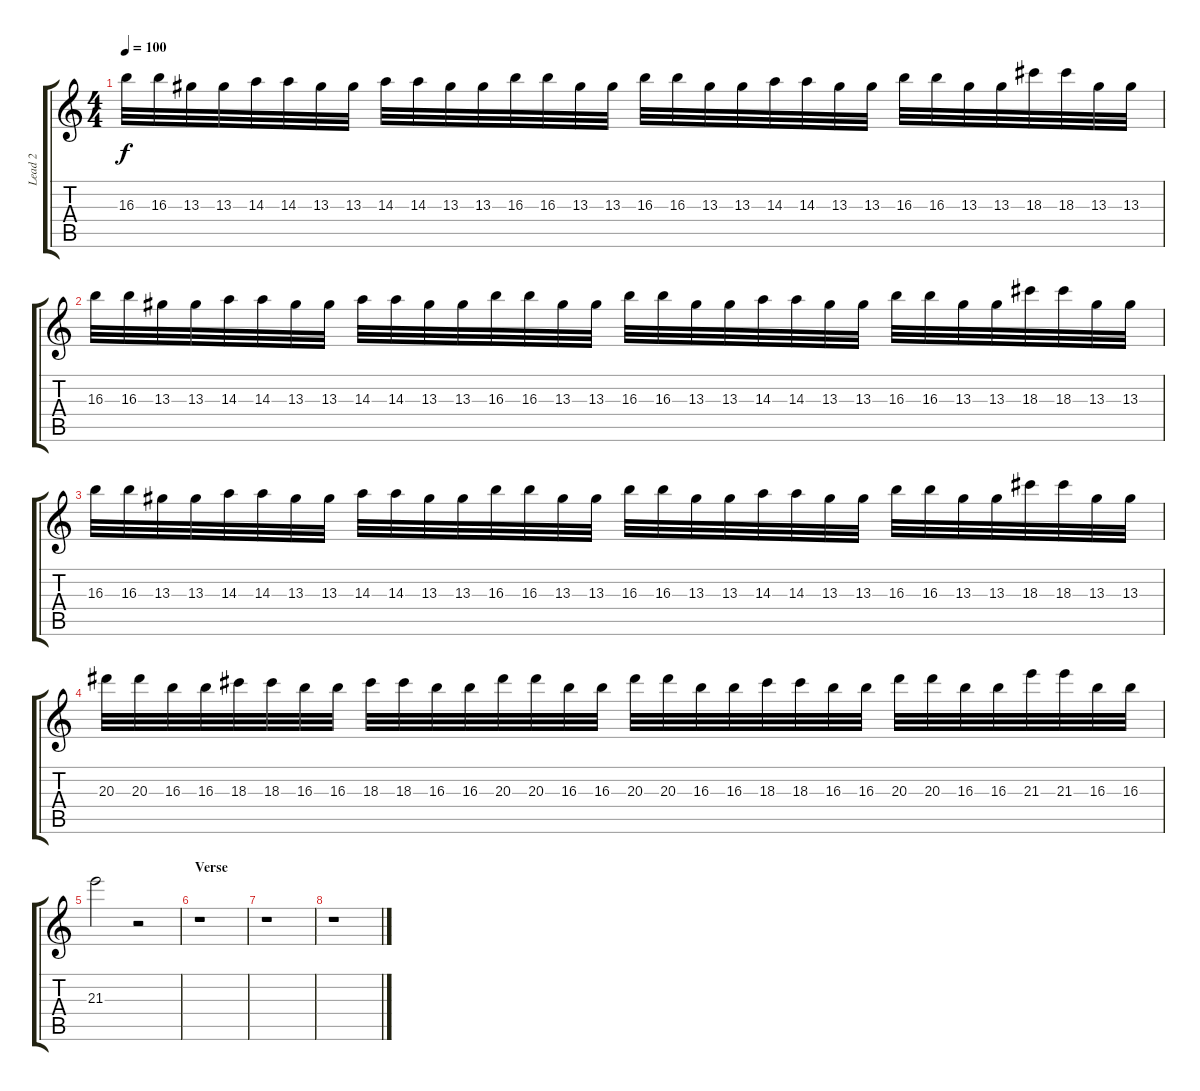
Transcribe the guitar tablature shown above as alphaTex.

\track ("Lead 2" "Lead 2") {instrument distortionguitar}
\staff {score tabs}
\tuning (E4 B3 G3 D3 A2 E2) {hide}
\ts (4 4)
\section ("" "")
\tempo 100
\clef g2
\ks c
16.3.32{dy f} 16.3.32 13.3.32 13.3.32 14.3.32 14.3.32 13.3.32 13.3.32 14.3.32 14.3.32 13.3.32 13.3.32 16.3.32 16.3.32 13.3.32 13.3.32 16.3.32 16.3.32 13.3.32 13.3.32 14.3.32 14.3.32 13.3.32 13.3.32 16.3.32 16.3.32 13.3.32 13.3.32 18.3.32 18.3.32 13.3.32 13.3.32 |
16.3.32 16.3.32 13.3.32 13.3.32 14.3.32 14.3.32 13.3.32 13.3.32 14.3.32 14.3.32 13.3.32 13.3.32 16.3.32 16.3.32 13.3.32 13.3.32 16.3.32 16.3.32 13.3.32 13.3.32 14.3.32 14.3.32 13.3.32 13.3.32 16.3.32 16.3.32 13.3.32 13.3.32 18.3.32 18.3.32 13.3.32 13.3.32 |
16.3.32 16.3.32 13.3.32 13.3.32 14.3.32 14.3.32 13.3.32 13.3.32 14.3.32 14.3.32 13.3.32 13.3.32 16.3.32 16.3.32 13.3.32 13.3.32 16.3.32 16.3.32 13.3.32 13.3.32 14.3.32 14.3.32 13.3.32 13.3.32 16.3.32 16.3.32 13.3.32 13.3.32 18.3.32 18.3.32 13.3.32 13.3.32 |
20.3.32 20.3.32 16.3.32 16.3.32 18.3.32 18.3.32 16.3.32 16.3.32 18.3.32 18.3.32 16.3.32 16.3.32 20.3.32 20.3.32 16.3.32 16.3.32 20.3.32 20.3.32 16.3.32 16.3.32 18.3.32 18.3.32 16.3.32 16.3.32 20.3.32 20.3.32 16.3.32 16.3.32 21.3.32 21.3.32 16.3.32 16.3.32 |
21.3.2 r.2 |
\section ("" "Verse")
r.1 |
r.1 |
r.1
